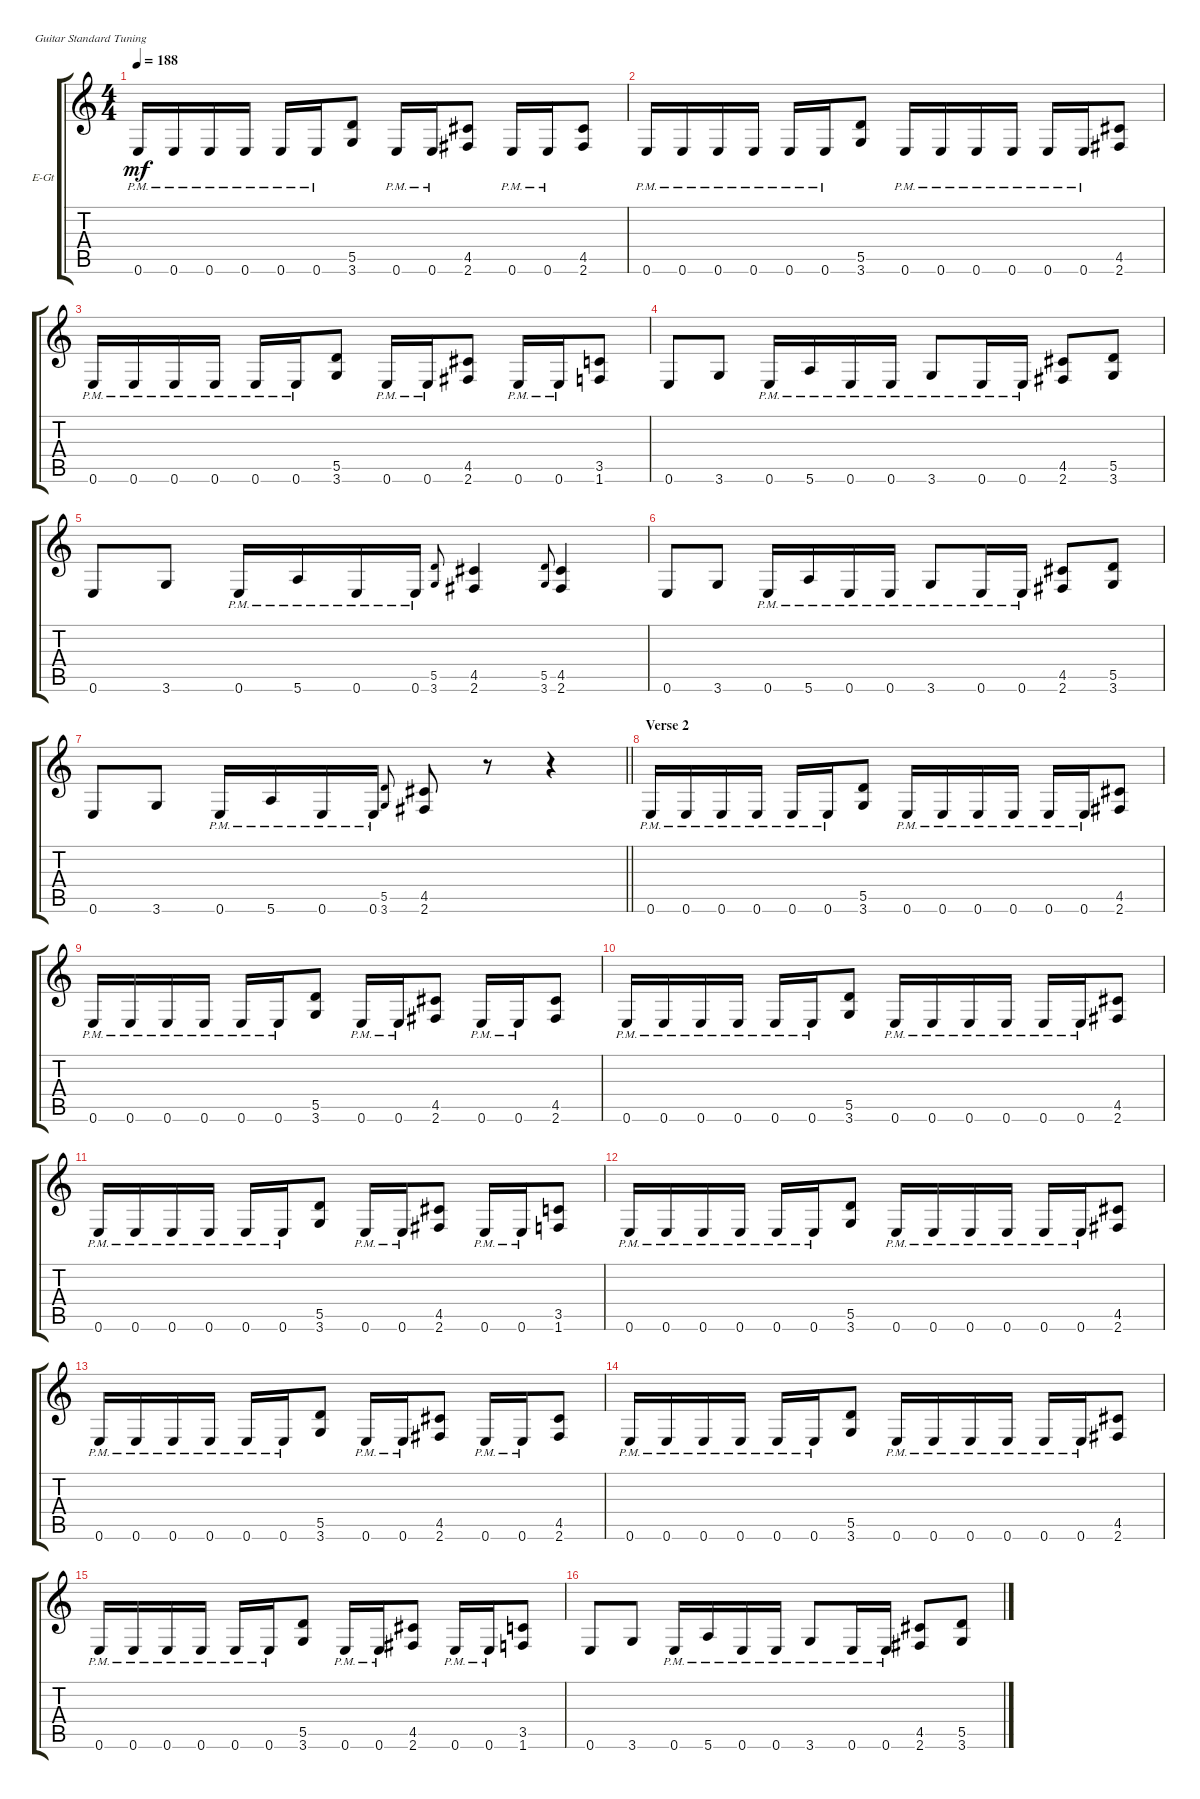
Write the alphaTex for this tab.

\bracketExtendMode groupsimilarinstruments
\firstSystemTrackNameOrientation horizontal
\otherSystemsTrackNameOrientation horizontal
\track ("Gtr Dist 1" "E-Gt") {instrument overdrivenguitar}
\staff {score tabs}
\tuning (E4 B3 G3 D3 A2 E2)
\ts (4 4)
\tempo 188
\clef g2
\ks c
0.6{pm}.16{dy mf} 0.6{pm}.16 0.6{pm}.16 0.6{pm}.16 0.6{pm}.16 0.6{pm}.16 (5.5 3.6).8 0.6{pm}.16 0.6{pm}.16 (4.5 2.6).8 0.6{pm}.16 0.6{pm}.16 (4.5 2.6).8 |
0.6{pm}.16 0.6{pm}.16 0.6{pm}.16 0.6{pm}.16 0.6{pm}.16 0.6{pm}.16 (5.5 3.6).8 0.6{pm}.16 0.6{pm}.16 0.6{pm}.16 0.6{pm}.16 0.6{pm}.16 0.6{pm}.16 (4.5 2.6).8 |
0.6{pm}.16 0.6{pm}.16 0.6{pm}.16 0.6{pm}.16 0.6{pm}.16 0.6{pm}.16 (5.5 3.6).8 0.6{pm}.16 0.6{pm}.16 (4.5 2.6).8 0.6{pm}.16 0.6{pm}.16 (3.5 1.6).8 |
0.6.8 3.6.8 0.6{pm}.16 5.6{pm}.16 0.6{pm}.16 0.6{pm}.16 3.6{pm}.8 0.6{pm}.16 0.6{pm}.16 (2.6 4.5).8 (3.6 5.5).8 |
0.6.8 3.6.8 0.6{pm}.16 5.6{pm}.16 0.6{pm}.16 0.6{pm}.16 (5.5 3.6).8{gr onbeat} (4.5 2.6).4 (5.5 3.6).8{gr onbeat} (4.5 2.6).4 |
0.6.8 3.6.8 0.6{pm}.16 5.6{pm}.16 0.6{pm}.16 0.6{pm}.16 3.6{pm}.8 0.6{pm}.16 0.6{pm}.16 (2.6 4.5).8 (3.6 5.5).8 |
\barLineRight lightlight
0.6.8 3.6.8 0.6{pm}.16 5.6{pm}.16 0.6{pm}.16 0.6{pm}.16 (5.5 3.6).8{gr onbeat} (4.5 2.6).8 r.8 r.4 |
\section ("" "Verse 2")
0.6{pm}.16 0.6{pm}.16 0.6{pm}.16 0.6{pm}.16 0.6{pm}.16 0.6{pm}.16 (5.5 3.6).8 0.6{pm}.16 0.6{pm}.16 0.6{pm}.16 0.6{pm}.16 0.6{pm}.16 0.6{pm}.16 (4.5 2.6).8 |
0.6{pm}.16 0.6{pm}.16 0.6{pm}.16 0.6{pm}.16 0.6{pm}.16 0.6{pm}.16 (5.5 3.6).8 0.6{pm}.16 0.6{pm}.16 (4.5 2.6).8 0.6{pm}.16 0.6{pm}.16 (4.5 2.6).8 |
0.6{pm}.16 0.6{pm}.16 0.6{pm}.16 0.6{pm}.16 0.6{pm}.16 0.6{pm}.16 (5.5 3.6).8 0.6{pm}.16 0.6{pm}.16 0.6{pm}.16 0.6{pm}.16 0.6{pm}.16 0.6{pm}.16 (4.5 2.6).8 |
0.6{pm}.16 0.6{pm}.16 0.6{pm}.16 0.6{pm}.16 0.6{pm}.16 0.6{pm}.16 (5.5 3.6).8 0.6{pm}.16 0.6{pm}.16 (4.5 2.6).8 0.6{pm}.16 0.6{pm}.16 (3.5 1.6).8 |
0.6{pm}.16 0.6{pm}.16 0.6{pm}.16 0.6{pm}.16 0.6{pm}.16 0.6{pm}.16 (5.5 3.6).8 0.6{pm}.16 0.6{pm}.16 0.6{pm}.16 0.6{pm}.16 0.6{pm}.16 0.6{pm}.16 (4.5 2.6).8 |
0.6{pm}.16 0.6{pm}.16 0.6{pm}.16 0.6{pm}.16 0.6{pm}.16 0.6{pm}.16 (5.5 3.6).8 0.6{pm}.16 0.6{pm}.16 (4.5 2.6).8 0.6{pm}.16 0.6{pm}.16 (4.5 2.6).8 |
0.6{pm}.16 0.6{pm}.16 0.6{pm}.16 0.6{pm}.16 0.6{pm}.16 0.6{pm}.16 (5.5 3.6).8 0.6{pm}.16 0.6{pm}.16 0.6{pm}.16 0.6{pm}.16 0.6{pm}.16 0.6{pm}.16 (4.5 2.6).8 |
0.6{pm}.16 0.6{pm}.16 0.6{pm}.16 0.6{pm}.16 0.6{pm}.16 0.6{pm}.16 (5.5 3.6).8 0.6{pm}.16 0.6{pm}.16 (4.5 2.6).8 0.6{pm}.16 0.6{pm}.16 (3.5 1.6).8 |
0.6.8 3.6.8 0.6{pm}.16 5.6{pm}.16 0.6{pm}.16 0.6{pm}.16 3.6{pm}.8 0.6{pm}.16 0.6{pm}.16 (2.6 4.5).8 (3.6 5.5).8
